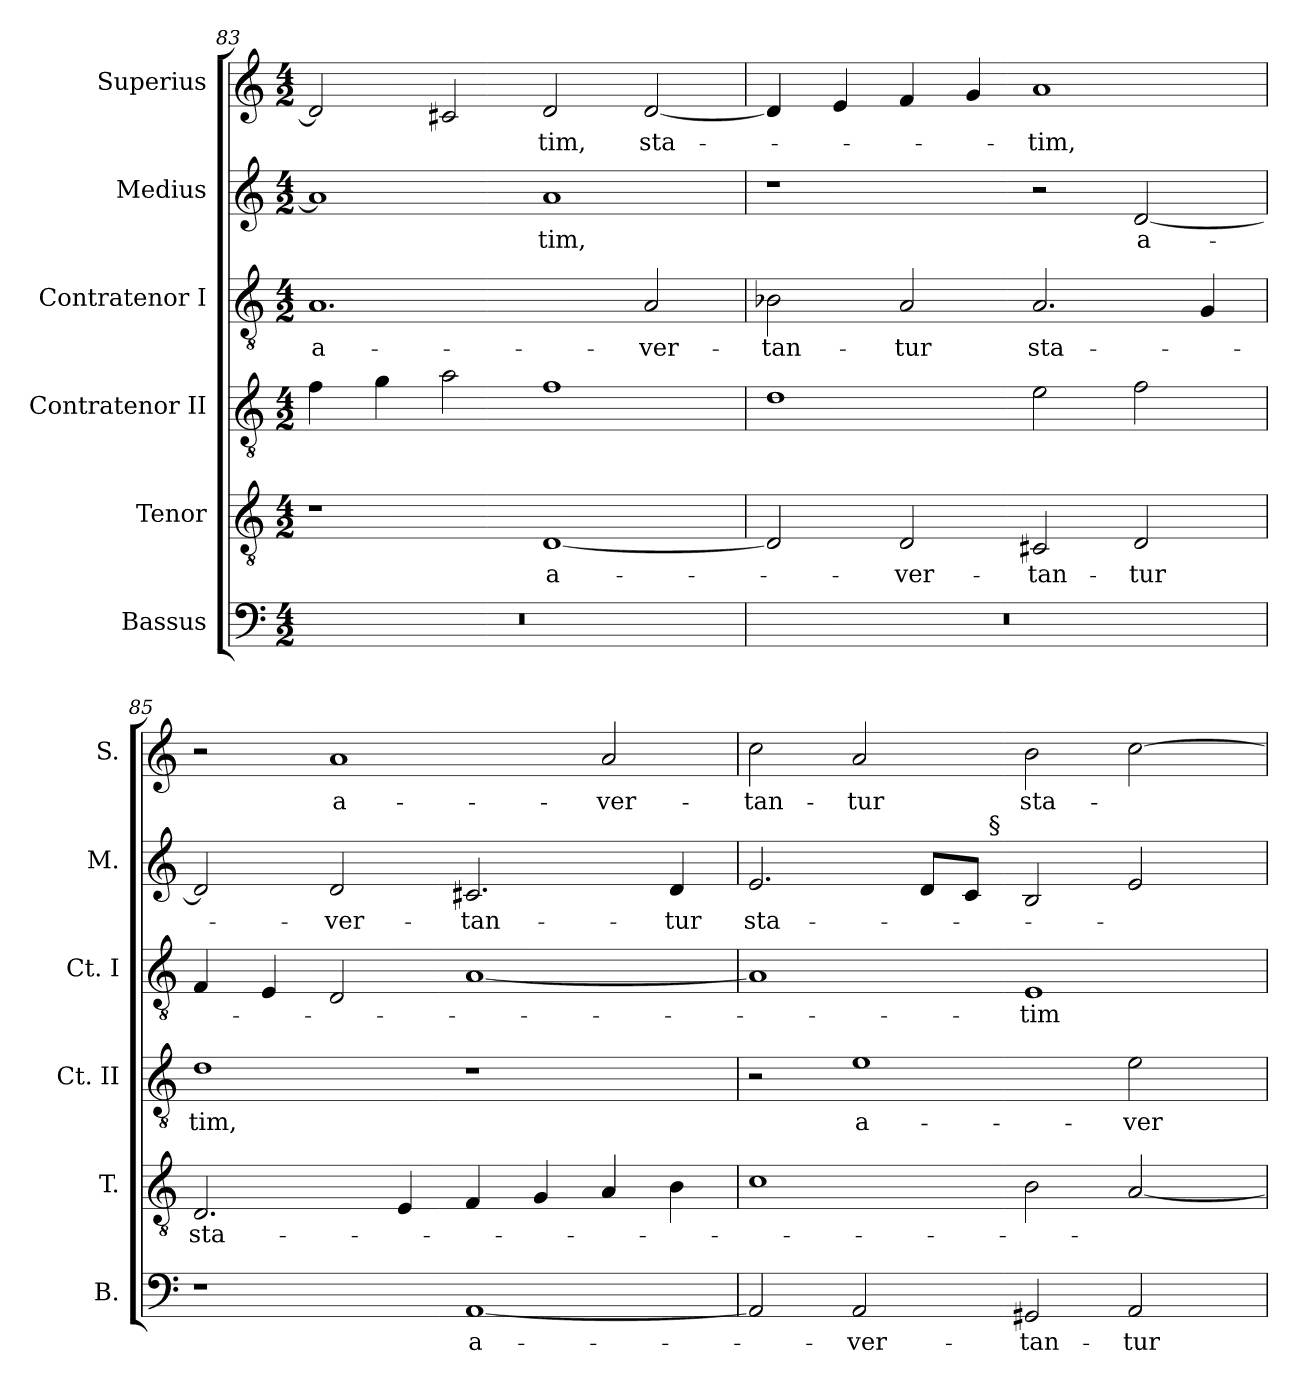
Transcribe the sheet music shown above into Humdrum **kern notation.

**kern	**text	**kern	**text	**kern	**text	**kern	**text	**kern	**text	**kern	**text
*part6	*part6	*part5	*part5	*part4	*part4	*part3	*part3	*part2	*part2	*part1	*part1
*staff6	*staff6	*staff5	*staff5	*staff4	*staff4	*staff3	*staff3	*staff2	*staff2	*staff1	*staff1
*I"Bassus	*	*I"Tenor	*	*I"Contratenor II	*	*I"Contratenor I	*	*I"Medius	*	*I"Superius	*
*I'B.	*	*I'T.	*	*I'Ct. II	*	*I'Ct. I	*	*I'M.	*	*I'S.	*
*clefF4	*	*clefGv2	*	*clefGv2	*	*clefGv2	*	*clefG2	*	*clefG2	*
*	*	*ITrd7c12	*	*ITrd7c12	*	*ITrd7c12	*	*	*	*	*
*k[]	*	*k[]	*	*k[]	*	*k[]	*	*k[]	*	*k[]	*
*C:	*	*C:	*	*C:	*	*C:	*	*C:	*	*C:	*
*M4/2	*	*M4/2	*	*M4/2	*	*M4/2	*	*M4/2	*	*M4/2	*
=83	=83	=83	=83	=83	=83	=83	=83	=83	=83	=83	=83
!LO:N:vis=1	!	!	!	!	!	!	!	!	!	!	!
!	!	!	!	!	!	!	!LO:LY:b:color=#000000	!	!	!	!
0r	.	1r	.	4Fi\	.	1.AAi	a-	1ai]	.	2di/]	.
.	.	.	.	4Gi\	.	.	.	.	.	.	.
.	.	.	.	2Ai\	.	.	.	.	.	2c#Xi/	.
!	!	!	!LO:LY:b:color=#000000	!	!	!	!	!	!	!	!
!	!	!	!	!	!	!	!	!	!LO:LY:b:color=#000000	!	!
!	!	!	!	!	!	!	!	!	!	!	!LO:LY:b:color=#000000
.	.	[<1DDi	a-	1Fi	.	.	.	1ai	-tim,	2di/	-tim,
!	!	!	!	!	!	!	!LO:LY:b:color=#000000	!	!	!	!
!	!	!	!	!	!	!	!	!	!	!	!LO:LY:b:color=#000000
.	.	.	.	.	.	2AAi/	-ver-	.	.	[<2di/	sta-
=84	=84	=84	=84	=84	=84	=84	=84	=84	=84	=84	=84
!LO:N:vis=1	!	!	!	!	!	!	!	!	!	!	!
!	!	!	!	!	!	!	!LO:LY:b:color=#000000	!	!	!	!
0r	.	2DDi/]	.	1Di	.	2BB-Xi\	-tan-	1r	.	4di/]	.
.	.	.	.	.	.	.	.	.	.	4ei/	.
!	!	!	!LO:LY:b:color=#000000	!	!	!	!	!	!	!	!
!	!	!	!	!	!	!	!LO:LY:b:color=#000000	!	!	!	!
.	.	2DDi/	-ver-	.	.	2AAi/	-tur	.	.	4fi/	.
.	.	.	.	.	.	.	.	.	.	4gi/	.
!	!	!	!LO:LY:b:color=#000000	!	!	!	!	!	!	!	!
!	!	!	!	!	!	!	!LO:LY:b:color=#000000	!	!	!	!
!	!	!	!	!	!	!	!	!	!	!	!LO:LY:b:color=#000000
.	.	2CC#Xi/	-tan-	2Ei\	.	2.AAi/	sta-	2r	.	1ai	-tim,
!	!	!	!LO:LY:b:color=#000000	!	!	!	!	!	!	!	!
!	!	!	!	!	!	!	!	!	!LO:LY:b:color=#000000	!	!
.	.	2DDi/	-tur	2Fi\	.	.	.	[<2di/	a-	.	.
.	.	.	.	.	.	4GGi/	.	.	.	.	.
!!LO:LB:g=z
=85	=85	=85	=85	=85	=85	=85	=85	=85	=85	=85	=85
!	!	!	!LO:LY:b:color=#000000	!	!	!	!	!	!	!	!
!	!	!	!	!	!LO:LY:b:color=#000000	!	!	!	!	!	!
1r	.	2.DDi/	sta-	1Di	-tim,	4FFi/	.	2di/]	.	2r	.
.	.	.	.	.	.	4EEi/	.	.	.	.	.
!	!	!	!	!	!	!	!	!	!LO:LY:b:color=#000000	!	!
!	!	!	!	!	!	!	!	!	!	!	!LO:LY:b:color=#000000
.	.	.	.	.	.	2DDi/	.	2di/	-ver-	1ai	a-
.	.	4EEi/	.	.	.	.	.	.	.	.	.
!	!LO:LY:b:color=#000000	!	!	!	!	!	!	!	!	!	!
!	!	!	!	!	!	!	!	!	!LO:LY:b:color=#000000	!	!
[<1AAi	a-	4FFi/	.	1r	.	[<1AAi	.	2.c#Xi/	-tan-	.	.
.	.	4GGi/	.	.	.	.	.	.	.	.	.
!	!	!	!	!	!	!	!	!	!	!	!LO:LY:b:color=#000000
.	.	4AAi/	.	.	.	.	.	.	.	2ai/	-ver-
!	!	!	!	!	!	!	!	!	!LO:LY:b:color=#000000	!	!
.	.	4BBi\	.	.	.	.	.	4di/	-tur	.	.
=86	=86	=86	=86	=86	=86	=86	=86	=86	=86	=86	=86
!	!	!	!	!	!	!	!	!	!LO:LY:b:color=#000000	!	!
!	!	!	!	!	!	!	!	!	!	!	!LO:LY:b:color=#000000
*	*	*	*	*	*	*	*	*^	*	*	*
2AAi/]	.	1Ci	.	2r	.	1AAi]	.	2.ei/	2ryy	sta-	2cci\	-tan-
!	!LO:LY:b:color=#000000	!	!	!	!	!	!	!	!	!	!	!
!	!	!	!	!	!LO:LY:b:color=#000000	!	!	!	!	!	!	!
!	!	!	!	!	!	!	!	!	!	!	!	!LO:LY:b:color=#000000
2AAi/	-ver-	.	.	1Ei	a-	.	.	.	4ryy	.	2ai/	-tur
.	.	.	.	.	.	.	.	8di/L	8ryy	.	.	.
.	.	.	.	.	.	.	.	8ci/J	32ryy	.	.	.
.	.	.	.	.	.	.	.	.	256ryy	.	.	.
!	!	!	!	!	!	!	!	!	!LO:TX:a:t=§	!	!	!
.	.	.	.	.	.	.	.	.	1ryy	.	.	.
!	!LO:LY:b:color=#000000	!	!	!	!	!	!	!	!	!	!	!
!	!	!	!	!	!	!	!LO:LY:b:color=#000000	!	!	!	!	!
!	!	!	!	!	!	!	!	!	!	!	!	!LO:LY:b:color=#000000
2GG#Xi/	-tan-	2BBi\	.	.	.	1EEi	-tim	2Bi/	.	.	2bi\	sta-
!	!LO:LY:b:color=#000000	!	!	!	!	!	!	!	!	!	!	!
!	!	!	!	!	!LO:LY:b:color=#000000	!	!	!	!	!	!	!
2AAi/	-tur	[<2AAi/	.	2Ei\	-ver-	.	.	2ei/	.	.	[>2cci\	.
.	.	.	.	.	.	.	.	.	16ryy	.	.	.
.	.	.	.	.	.	.	.	.	64..ryy	.	.	.
*	*	*	*	*	*	*	*	*v	*v	*	*	*
=	=	=	=	=	=	=	=	=	=	=	=
*-	*-	*-	*-	*-	*-	*-	*-	*-	*-	*-	*-
